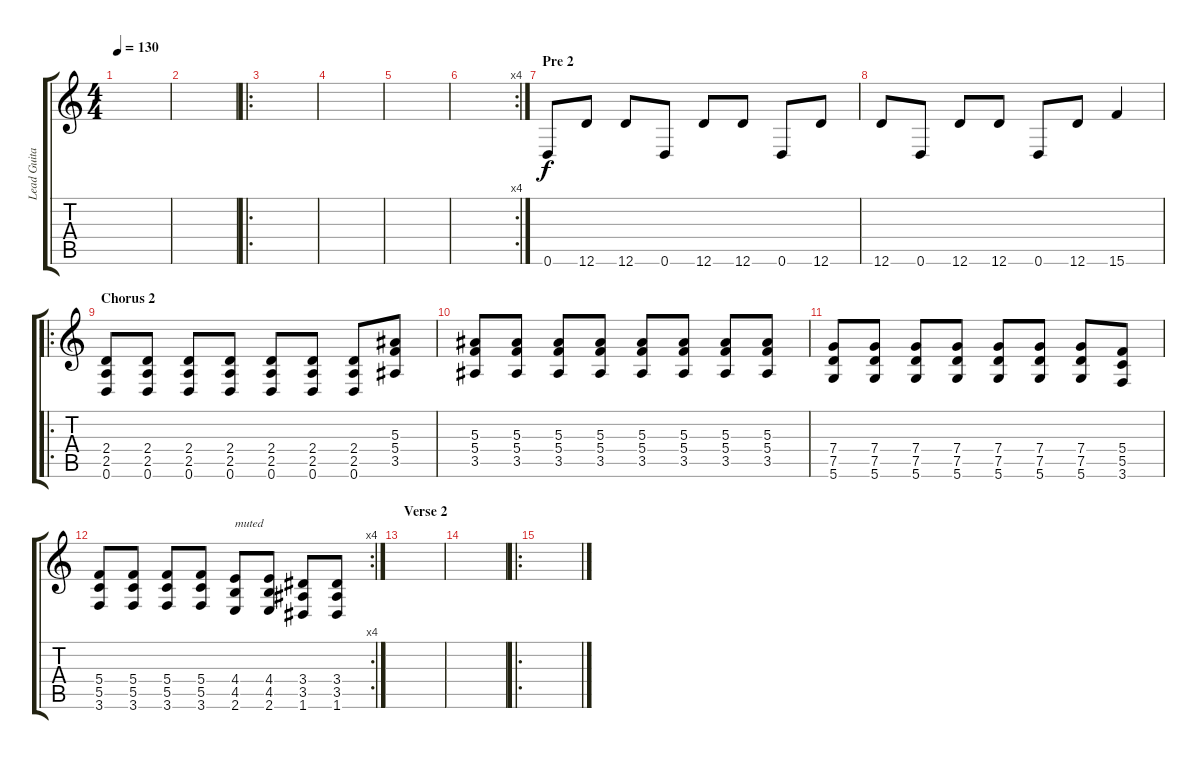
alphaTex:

\track ("Lead Guitar" "Lead Guita") {instrument distortionguitar}
\staff {score tabs}
\tuning (D4 A3 F3 C3 G2 D2) {hide}
\ts (4 4)
\tempo 130
\clef g2
\ks c
|
|
\ro
|
|
|
\rc 4
|
\section ("" "Pre 2")
0.6.8 12.6.8 12.6.8 0.6.8 12.6.8 12.6.8 0.6.8 12.6.8 |
12.6.8 0.6.8 12.6.8 12.6.8 0.6.8 12.6.8 15.6.4 |
\ro
\section ("" "Chorus 2")
(2.4 2.5 0.6).8 (2.4 2.5 0.6).8 (2.4 2.5 0.6).8 (2.4 2.5 0.6).8 (2.4 2.5 0.6).8 (2.4 2.5 0.6).8 (2.4 2.5 0.6).8 (5.3 5.4 3.5).8 |
(5.3 5.4 3.5).8 (5.3 5.4 3.5).8 (5.3 5.4 3.5).8 (5.3 5.4 3.5).8 (5.3 5.4 3.5).8 (5.3 5.4 3.5).8 (5.3 5.4 3.5).8 (5.3 5.4 3.5).8 |
(7.4 7.5 5.6).8 (7.4 7.5 5.6).8 (7.4 7.5 5.6).8 (7.4 7.5 5.6).8 (7.4 7.5 5.6).8 (7.4 7.5 5.6).8 (7.4 7.5 5.6).8 (5.4 5.5 3.6).8 |
\rc 4
(5.4 5.5 3.6).8 (5.4 5.5 3.6).8 (5.4 5.5 3.6).8 (5.4 5.5 3.6).8 (4.4 4.5 2.6).8{txt "muted"} (4.4 4.5 2.6).8 (3.4 3.5 1.6).8 (3.4 3.5 1.6).8 |
\section ("" "Verse 2")
|
|
\ro
